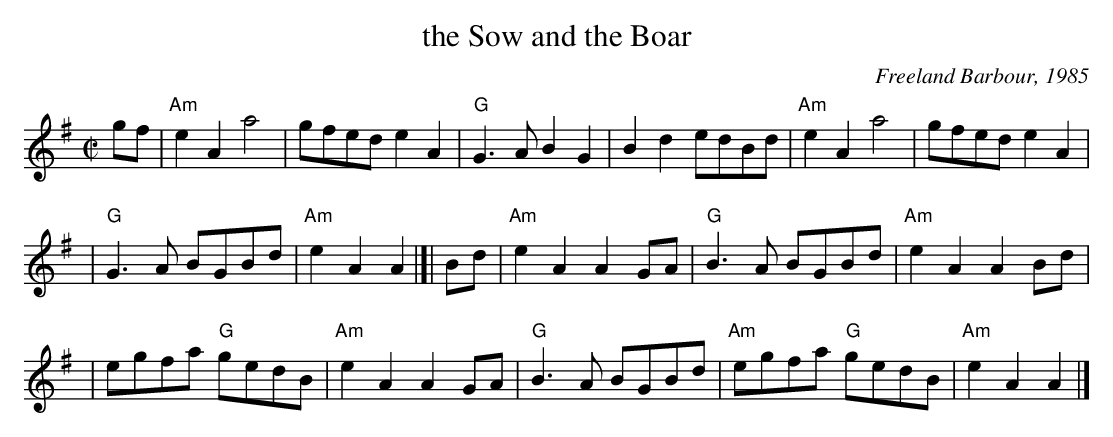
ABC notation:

X:1
T: the Sow and the Boar
C: Freeland Barbour, 1985
M: C|
L: 1/4
K: ADor
g/f/ | "Am"eA a2 | g/f/e/d/ eA | "G"G>A BG | Bd e/d/B/d/ | "Am"eA a2 | g/f/e/d/ eA |
| "G"G>A B/G/B/d/ | "Am"eA A |]| B/d/ | "Am"eA AG/A/ | "G"B>A B/G/B/d/ | "Am"eA AB/d/ |
| e/g/f/a/ "G"g/e/d/B/ | "Am"eA AG/A/ | "G"B>A B/G/B/d/ | "Am"e/g/f/a/ "G"g/e/d/B/ | "Am"eA A |]
